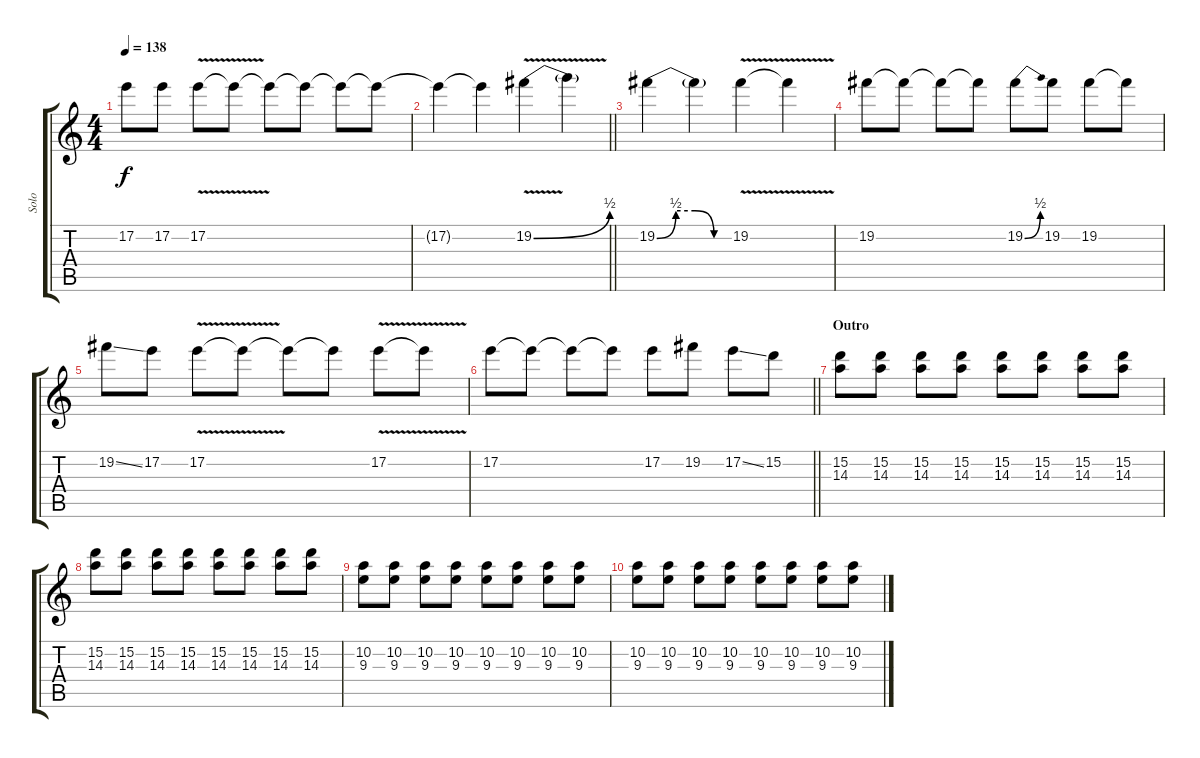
\track ("Solo" "Solo") {instrument overdrivenguitar}
\staff {score tabs}
\tuning (E4 B3 G3 D3 A2 E2) {hide}
\ts (4 4)
\tempo 138
\clef g2
\ks c
17.2.8{dy f} 17.2.8 17.2{v}.8 17.2{t}.8 17.2{t}.8 17.2{t}.8 17.2{t}.8 17.2{t}.8 |
\barLineRight lightlight
17.2{t}.4 17.2{t}.4 19.2{be (bend 0 0 60 2) v}.4 19.2{t}.4 |
19.2{be (custom 0 0 15 2 30 2 45 0 60 0)}.4 19.2{t}.4 19.2{v}.4 19.2{t}.4 |
19.2.8 19.2{t}.8 19.2{t}.8 19.2{t}.8 19.2{be (bend 0 0 60 2)}.8 19.2.8 19.2.8 19.2{t}.8 |
19.2{ss}.8 17.2.8 17.2{v}.8 17.2{t}.8 17.2{t}.8 17.2{t}.8 17.2{v}.8 17.2{t}.8 |
\barLineRight lightlight
17.2.8 17.2{t}.8 17.2{t}.8 17.2{t}.8 17.2.8 19.2.8 17.2{ss}.8 15.2.8 |
\section ("" "Outro")
(15.2 14.3).8 (15.2 14.3).8 (15.2 14.3).8 (15.2 14.3).8 (15.2 14.3).8 (15.2 14.3).8 (15.2 14.3).8 (15.2 14.3).8 |
(15.2 14.3).8 (15.2 14.3).8 (15.2 14.3).8 (15.2 14.3).8 (15.2 14.3).8 (15.2 14.3).8 (15.2 14.3).8 (15.2 14.3).8 |
(10.2 9.3).8 (10.2 9.3).8 (10.2 9.3).8 (10.2 9.3).8 (10.2 9.3).8 (10.2 9.3).8 (10.2 9.3).8 (10.2 9.3).8 |
(10.2 9.3).8 (10.2 9.3).8 (10.2 9.3).8 (10.2 9.3).8 (10.2 9.3).8 (10.2 9.3).8 (10.2 9.3).8 (10.2 9.3).8
